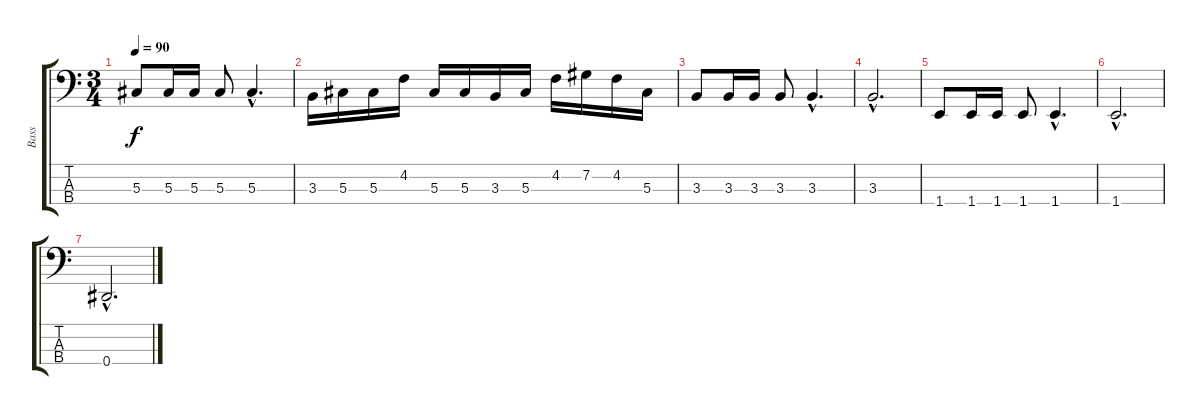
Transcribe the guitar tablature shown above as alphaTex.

\track ("Bass" "Bass") {instrument electricbassfinger}
\staff {score tabs}
\tuning (Gb2 Db2 Ab1 Eb1) {hide}
\ts (3 4)
\tempo 90
\clef f4
\ks c
5.3.8{dy f} 5.3.16 5.3.16 5.3.8 5.3{hac}.4{d} |
3.3.16 5.3.16 5.3.16 4.2.16 5.3.16 5.3.16 3.3.16 5.3.16 4.2.16 7.2.16 4.2.16 5.3.16 |
3.3.8 3.3.16 3.3.16 3.3.8 3.3{hac}.4{d} |
3.3{hac}.2{d} |
1.4.8 1.4.16 1.4.16 1.4.8 1.4{hac}.4{d} |
1.4{hac}.2{d} |
0.4{hac}.2{d}
